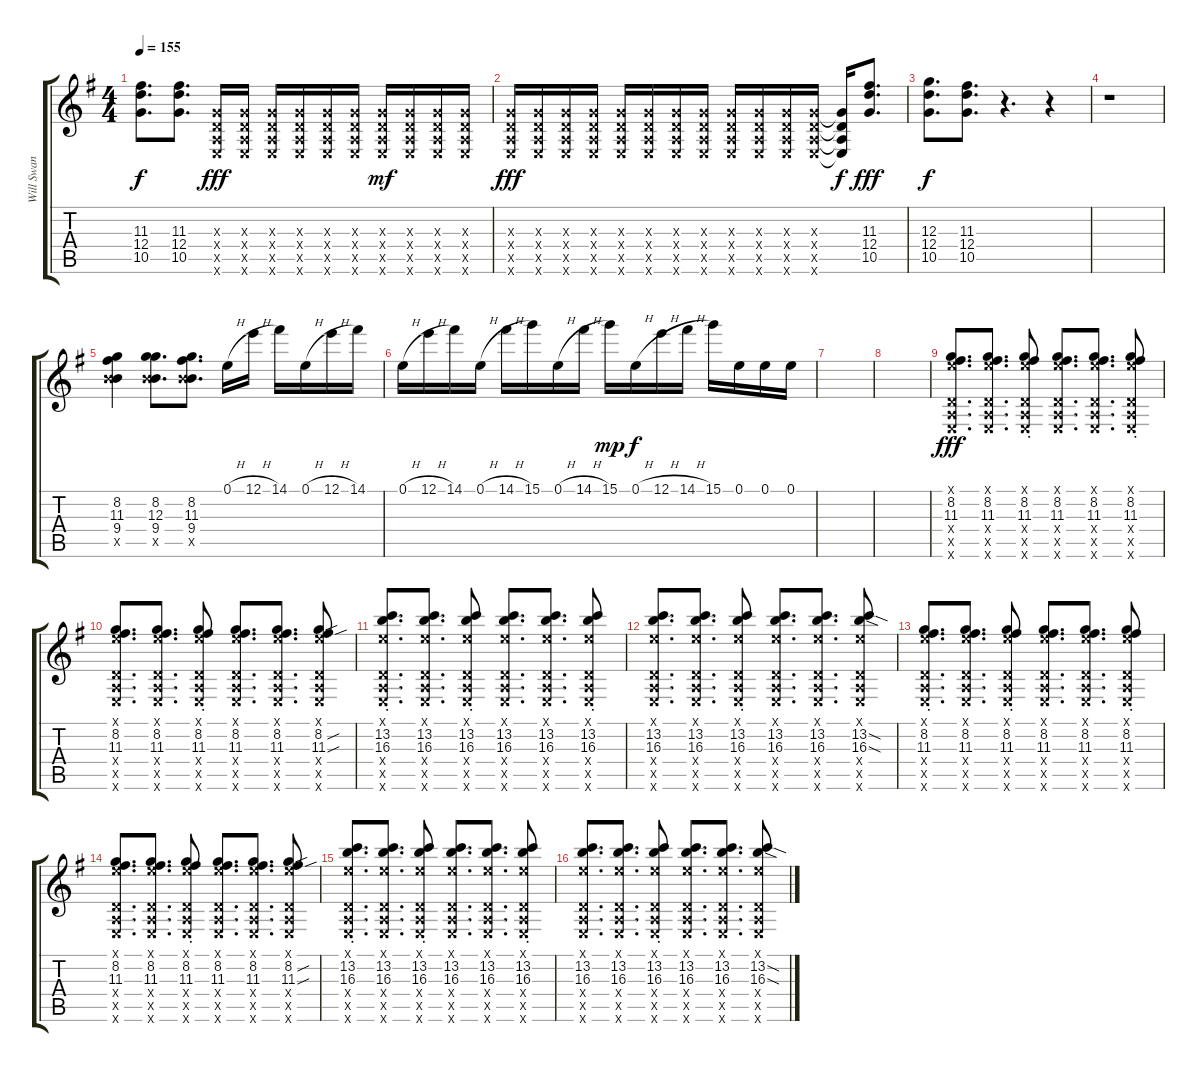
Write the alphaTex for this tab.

\track ("Will Swan (lead)" "Will Swan ") {instrument distortionguitar}
\staff {score tabs}
\tuning (E4 B3 G3 D3 A2 E2) {hide}
\ts (4 4)
\tempo 155
\clef g2
\ks g
(11.3 12.4 10.5).8{d dy f} (11.3 12.4 10.5).8{d} (0.3{x} 0.4{x} 0.5{x} 0.6{x}).16{dy fff} (0.3{x} 0.4{x} 0.5{x} 0.6{x}).16 (0.3{x} 0.4{x} 0.5{x} 0.6{x}).16 (0.3{x} 0.4{x} 0.5{x} 0.6{x}).16 (0.3{x} 0.4{x} 0.5{x} 0.6{x}).16 (0.3{x} 0.4{x} 0.5{x} 0.6{x}).16 (0.3{x} 0.4{x} 0.5{x} 0.6{x}).16{dy mf} (0.3{x} 0.4{x} 0.5{x} 0.6{x}).16 (0.3{x} 0.4{x} 0.5{x} 0.6{x}).16 (0.3{x} 0.4{x} 0.5{x} 0.6{x}).16 |
(0.3{x} 0.4{x} 0.5{x} 0.6{x}).16{dy fff} (0.3{x} 0.4{x} 0.5{x} 0.6{x}).16 (0.3{x} 0.4{x} 0.5{x} 0.6{x}).16 (0.3{x} 0.4{x} 0.5{x} 0.6{x}).16 (0.3{x} 0.4{x} 0.5{x} 0.6{x}).16 (0.3{x} 0.4{x} 0.5{x} 0.6{x}).16 (0.3{x} 0.4{x} 0.5{x} 0.6{x}).16 (0.3{x} 0.4{x} 0.5{x} 0.6{x}).16 (0.3{x} 0.4{x} 0.5{x} 0.6{x}).16 (0.3{x} 0.4{x} 0.5{x} 0.6{x}).16 (0.3{x} 0.4{x} 0.5{x} 0.6{x}).16 (0.3{x} 0.4{x} 0.5{x} 0.6{x}).16 (0.3{t} 0.4{t} 0.5{t} 0.6{t}).16{dy f} (11.3 12.4 10.5).8{d dy fff} |
(12.3 12.4 10.5).8{d dy f} (11.3 12.4 10.5).8{d} r.4{d} r.4 |
r.1 |
(8.2 11.3 9.4 14.5{x}).4 (8.2 12.3 9.4 14.5{x}).8{d} (8.2 11.3 9.4 14.5{x}).8{d} 0.1{h}.16 12.1{h}.16 14.1.16 0.1{h}.16 12.1{h}.16 14.1.16 |
0.1{h}.16 12.1{h}.16 14.1.16 0.1{h}.16 14.1{h}.16 15.1.16 0.1{h}.16 14.1{h}.16 15.1.16{dy mp} 0.1{h}.16{dy f} 12.1{h}.16 14.1{h}.16 15.1.16 0.1.16 0.1.16 0.1.16 |
|
|
(0.1{x} 8.2{st} 11.3{st} 0.4{x} 0.5{x} 0.6{x}).8{d dy fff} (0.1{x} 8.2 11.3 0.4{x} 0.5{x} 0.6{x}).8{d} (0.1{x} 8.2{st} 11.3{st} 0.4{x} 0.5{x} 0.6{x}).8 (0.1{x} 8.2 11.3 0.4{x} 0.5{x} 0.6{x}).8{d} (0.1{x} 8.2 11.3 0.4{x} 0.5{x} 0.6{x}).8{d} (0.1{x} 8.2{st} 11.3{st} 0.4{x} 0.5{x} 0.6{x}).8 |
(0.1{x} 8.2 11.3 0.4{x} 0.5{x} 0.6{x}).8{d} (0.1{x} 8.2 11.3 0.4{x} 0.5{x} 0.6{x}).8{d} (0.1{x} 8.2{st} 11.3{st} 0.4{x} 0.5{x} 0.6{x}).8 (0.1{x} 8.2 11.3 0.4{x} 0.5{x} 0.6{x}).8{d} (0.1{x} 8.2 11.3 0.4{x} 0.5{x} 0.6{x}).8{d} (0.1{x} 8.2{sou} 11.3{sou} 0.4{x} 0.5{x} 0.6{x}).8 |
(0.1{x} 13.2{st} 16.3{st} 0.4{x} 0.5{x} 0.6{x}).8{d} (0.1{x} 13.2 16.3 0.4{x} 0.5{x} 0.6{x}).8{d} (0.1{x} 13.2{st} 16.3{st} 0.4{x} 0.5{x} 0.6{x}).8 (0.1{x} 13.2 16.3 0.4{x} 0.5{x} 0.6{x}).8{d} (0.1{x} 13.2 16.3 0.4{x} 0.5{x} 0.6{x}).8{d} (0.1{x} 13.2{st} 16.3{st} 0.4{x} 0.5{x} 0.6{x}).8 |
(0.1{x} 13.2 16.3 0.4{x} 0.5{x} 0.6{x}).8{d} (0.1{x} 13.2 16.3 0.4{x} 0.5{x} 0.6{x}).8{d} (0.1{x} 13.2{st} 16.3{st} 0.4{x} 0.5{x} 0.6{x}).8 (0.1{x} 13.2 16.3 0.4{x} 0.5{x} 0.6{x}).8{d} (0.1{x} 13.2 16.3 0.4{x} 0.5{x} 0.6{x}).8{d} (0.1{x} 13.2{sod} 16.3{sod} 0.4{x} 0.5{x} 0.6{x}).8 |
(0.1{x} 8.2{st} 11.3{st} 0.4{x} 0.5{x} 0.6{x}).8{d} (0.1{x} 8.2 11.3 0.4{x} 0.5{x} 0.6{x}).8{d} (0.1{x} 8.2{st} 11.3{st} 0.4{x} 0.5{x} 0.6{x}).8 (0.1{x} 8.2 11.3 0.4{x} 0.5{x} 0.6{x}).8{d} (0.1{x} 8.2 11.3 0.4{x} 0.5{x} 0.6{x}).8{d} (0.1{x} 8.2{st} 11.3{st} 0.4{x} 0.5{x} 0.6{x}).8 |
(0.1{x} 8.2 11.3 0.4{x} 0.5{x} 0.6{x}).8{d} (0.1{x} 8.2 11.3 0.4{x} 0.5{x} 0.6{x}).8{d} (0.1{x} 8.2{st} 11.3{st} 0.4{x} 0.5{x} 0.6{x}).8 (0.1{x} 8.2 11.3 0.4{x} 0.5{x} 0.6{x}).8{d} (0.1{x} 8.2 11.3 0.4{x} 0.5{x} 0.6{x}).8{d} (0.1{x} 8.2{sou} 11.3{sou} 0.4{x} 0.5{x} 0.6{x}).8 |
(0.1{x} 13.2{st} 16.3{st} 0.4{x} 0.5{x} 0.6{x}).8{d} (0.1{x} 13.2 16.3 0.4{x} 0.5{x} 0.6{x}).8{d} (0.1{x} 13.2{st} 16.3{st} 0.4{x} 0.5{x} 0.6{x}).8 (0.1{x} 13.2 16.3 0.4{x} 0.5{x} 0.6{x}).8{d} (0.1{x} 13.2 16.3 0.4{x} 0.5{x} 0.6{x}).8{d} (0.1{x} 13.2{st} 16.3{st} 0.4{x} 0.5{x} 0.6{x}).8 |
(0.1{x} 13.2 16.3 0.4{x} 0.5{x} 0.6{x}).8{d} (0.1{x} 13.2 16.3 0.4{x} 0.5{x} 0.6{x}).8{d} (0.1{x} 13.2{st} 16.3{st} 0.4{x} 0.5{x} 0.6{x}).8 (0.1{x} 13.2 16.3 0.4{x} 0.5{x} 0.6{x}).8{d} (0.1{x} 13.2 16.3 0.4{x} 0.5{x} 0.6{x}).8{d} (0.1{x} 13.2{sod} 16.3{sod} 0.4{x} 0.5{x} 0.6{x}).8
